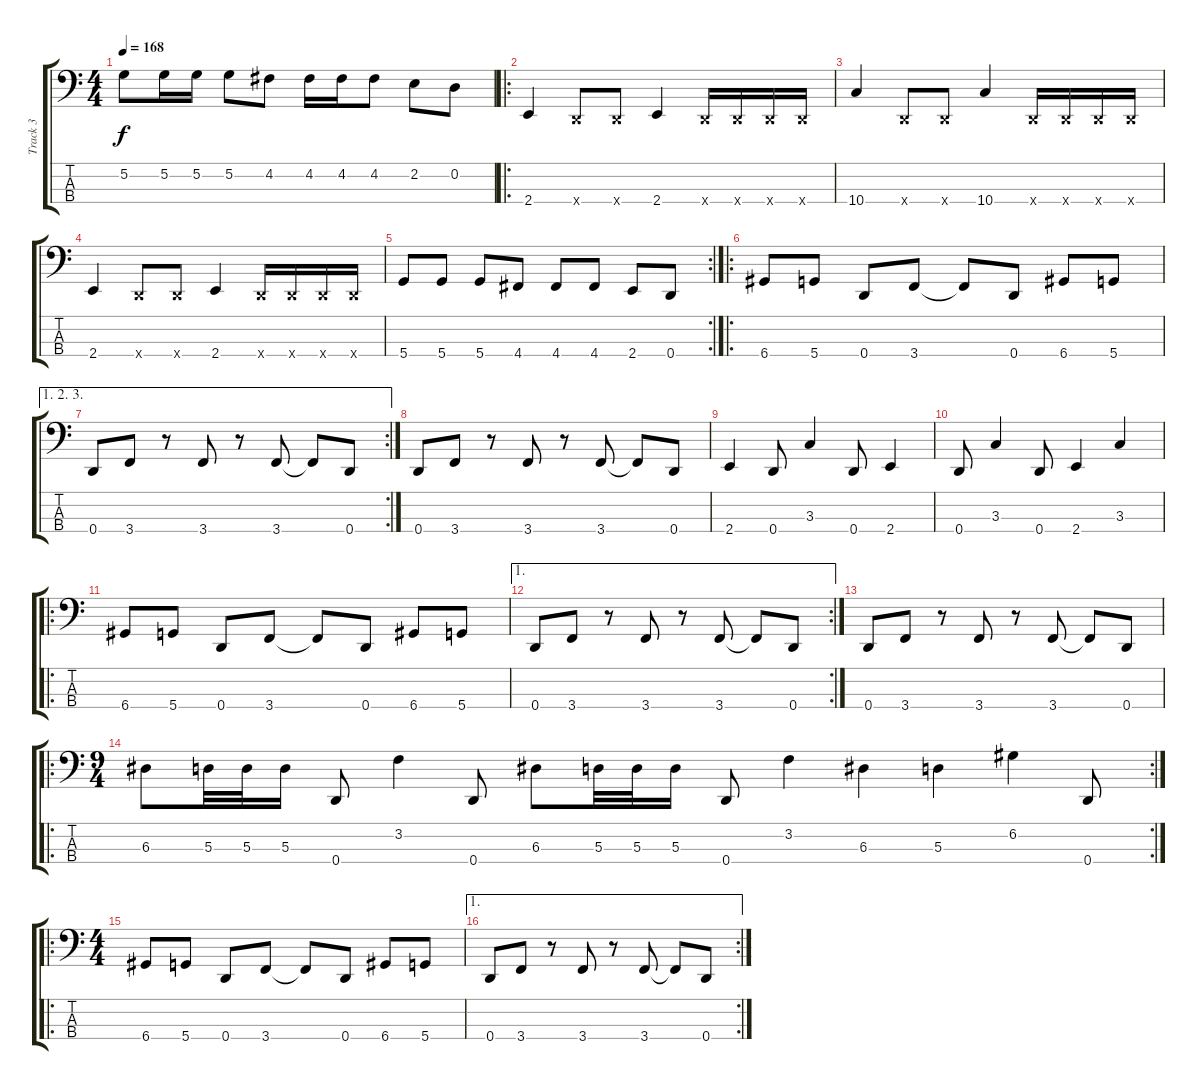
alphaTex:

\track ("Track 3" "Track 3") {instrument electricbassfinger}
\staff {score tabs}
\tuning (G2 D2 A1 D1) {hide}
\ts (4 4)
\tempo 168
\clef f4
\ks c
5.2.8{dy f instrument electricbassfinger} 5.2.16 5.2.16 5.2.8 4.2.8 4.2.16 4.2.16 4.2.8 2.2.8 0.2.8 |
\ro
2.4.4 0.4{x}.8 0.4{x}.8 2.4.4 0.4{x}.16 0.4{x}.16 0.4{x}.16 0.4{x}.16 |
10.4.4 0.4{x}.8 0.4{x}.8 10.4.4 0.4{x}.16 0.4{x}.16 0.4{x}.16 0.4{x}.16 |
2.4.4 0.4{x}.8 0.4{x}.8 2.4.4 0.4{x}.16 0.4{x}.16 0.4{x}.16 0.4{x}.16 |
\rc 2
5.4.8 5.4.8 5.4.8 4.4.8 4.4.8 4.4.8 2.4.8 0.4.8 |
\ro
6.4.8 5.4.8 0.4.8 3.4.8 3.4{t}.8 0.4.8 6.4.8 5.4.8 |
\ae (1 2 3)
\rc 2
0.4.8 3.4.8 r.8 3.4.8 r.8 3.4.8 3.4{t}.8 0.4.8 |
0.4.8 3.4.8 r.8 3.4.8 r.8 3.4.8 3.4{t}.8 0.4.8 |
2.4.4 0.4.8 3.3.4 0.4.8 2.4.4 |
0.4.8 3.3.4 0.4.8 2.4.4 3.3.4 |
\ro
6.4.8 5.4.8 0.4.8 3.4.8 3.4{t}.8 0.4.8 6.4.8 5.4.8 |
\ae 1
\rc 2
0.4.8 3.4.8 r.8 3.4.8 r.8 3.4.8 3.4{t}.8 0.4.8 |
0.4.8 3.4.8 r.8 3.4.8 r.8 3.4.8 3.4{t}.8 0.4.8 |
\ro
\rc 2
\ts (9 4)
6.3.8 5.3.32 5.3.32 5.3.16 0.4.8 3.2.4 0.4.8 6.3.8 5.3.32 5.3.32 5.3.16 0.4.8 3.2.4 6.3.4 5.3.4 6.2.4 0.4.8 |
\ro
\ts (4 4)
6.4.8 5.4.8 0.4.8 3.4.8 3.4{t}.8 0.4.8 6.4.8 5.4.8 |
\ae 1
\rc 2
0.4.8 3.4.8 r.8 3.4.8 r.8 3.4.8 3.4{t}.8 0.4.8
